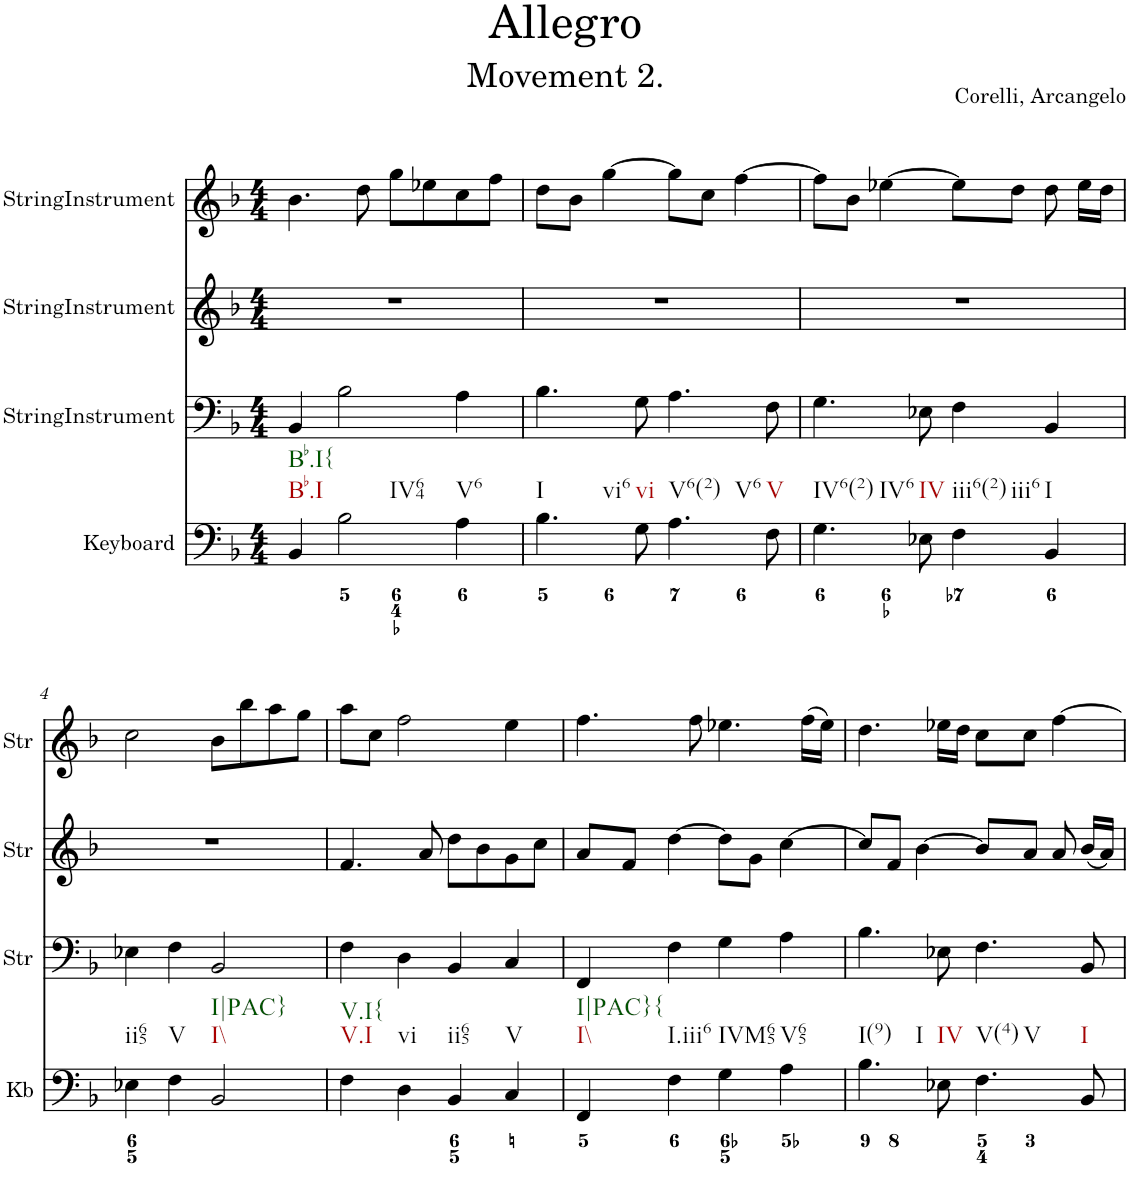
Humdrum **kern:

**kern	**kern	**kern	**kern
*part4	*part3	*part2	*part1
*staff4	*staff3	*staff2	*staff1
*I"Keyboard	*I"StringInstrument	*I"StringInstrument	*I"StringInstrument
*I'Kb	*I'Str	*I'Str	*I'Str
*clefF4	*clefF4	*clefG2	*clefG2
*k[b-]	*k[b-]	*k[b-]	*k[b-]
*M4/4	*M4/4	*M4/4	*M4/4
=1	=1	=1	=1
!LO:TX:b:t=Bb.I	!	!	!
!LO:TX:b:t=Bb.I{	!	!	!
4BB-/	4BB-/	1r	4.b-\
!LO:TX:b:t=IV64	!	!	!
2B-\	2B-\	.	.
.	.	.	8dd\
.	.	.	8gg\L
.	.	.	8ee-X\
!LO:TX:b:t=V6	!	!	!
4A\	4A\	.	8cc\
.	.	.	8ff\J
=2	=2	=2	=2
!LO:TX:b:t=I	!	!	!
!LO:TX:b:t=vi6	!	!	!
4.B-\	4.B-\	1r	8dd\L
.	.	.	8b-\J
.	.	.	[4gg\
!LO:TX:b:t=vi	!	!	!
8G\	8G\	.	.
!LO:TX:b:t=V6(2)	!	!	!
!LO:TX:b:t=V6	!	!	!
4.A\	4.A\	.	8gg\L]
.	.	.	8cc\J
.	.	.	[4ff\
!LO:TX:b:t=V	!	!	!
8F\	8F\	.	.
=3	=3	=3	=3
!LO:TX:b:t=IV6(2)	!	!	!
!LO:TX:b:t=IV6	!	!	!
4.G\	4.G\	1r	8ff\L]
.	.	.	8b-\J
.	.	.	[4ee-X\
!LO:TX:b:t=IV	!	!	!
8E-X\	8E-X\	.	.
!LO:TX:b:t=iii6(2)	!	!	!
!LO:TX:b:t=iii6	!	!	!
4F\	4F\	.	8ee-\L]
.	.	.	8dd\J
!LO:TX:b:t=I	!	!	!
4BB-/	4BB-/	.	8dd\
.	.	.	16ee-\LL
.	.	.	16dd\JJ
!!LO:LB:g=z
=4	=4	=4	=4
!LO:TX:b:t=ii65	!	!	!
4E-X\	4E-X\	1r	2cc\
!LO:TX:b:t=V	!	!	!
4F\	4F\	.	.
!LO:TX:b:t=I\\	!	!	!
!LO:TX:b:t=I|PAC}	!	!	!
2BB-/	2BB-/	.	8b-\L
.	.	.	8bb-\
.	.	.	8aa\
.	.	.	8gg\J
=5	=5	=5	=5
!LO:TX:b:t=V.I	!	!	!
!LO:TX:b:t=V.I{	!	!	!
4F\	4F\	4.f/	8aa\L
.	.	.	8cc\J
!LO:TX:b:t=vi	!	!	!
4D\	4D\	.	2ff\
.	.	8a/	.
!LO:TX:b:t=ii65	!	!	!
4BB-/	4BB-/	8dd\L	.
.	.	8b-\	.
!LO:TX:b:t=V	!	!	!
4C/	4C/	8g\	4ee\
.	.	8cc\J	.
=6	=6	=6	=6
!LO:TX:b:t=I\\	!	!	!
!LO:TX:b:t=I|PAC}{	!	!	!
4FF/	4FF/	8a/L	4.ff\
.	.	8f/J	.
!LO:TX:b:t=I.iii6	!	!	!
4F\	4F\	[4dd\	.
.	.	.	8ff\
!LO:TX:b:t=IVM65	!	!	!
4G\	4G\	8dd\L]	4.ee-X\
.	.	8g\J	.
!LO:TX:b:t=V65	!	!	!
4A\	4A\	[4cc\	.
.	.	.	(16ff\LL
.	.	.	16ee-\JJ)
=7	=7	=7	=7
!LO:TX:b:t=I(9)	!	!	!
!LO:TX:b:t=I	!	!	!
4.B-\	4.B-\	8cc/L]	4.dd\
.	.	8f/J	.
.	.	[4b-\	.
!LO:TX:b:t=IV	!	!	!
8E-X\	8E-X\	.	16ee-X\LL
.	.	.	16dd\JJ
!LO:TX:b:t=V(4)	!	!	!
!LO:TX:b:t=V	!	!	!
4.F\	4.F\	8b-/L]	8cc\L
.	.	8a/J	8cc\J
.	.	8a/	[4ff\
!LO:TX:b:t=I	!	!	!
8BB-/	8BB-/	(16b-/LL	.
.	.	16a/JJ)	.
=	=	=	=
*-	*-	*-	*-
